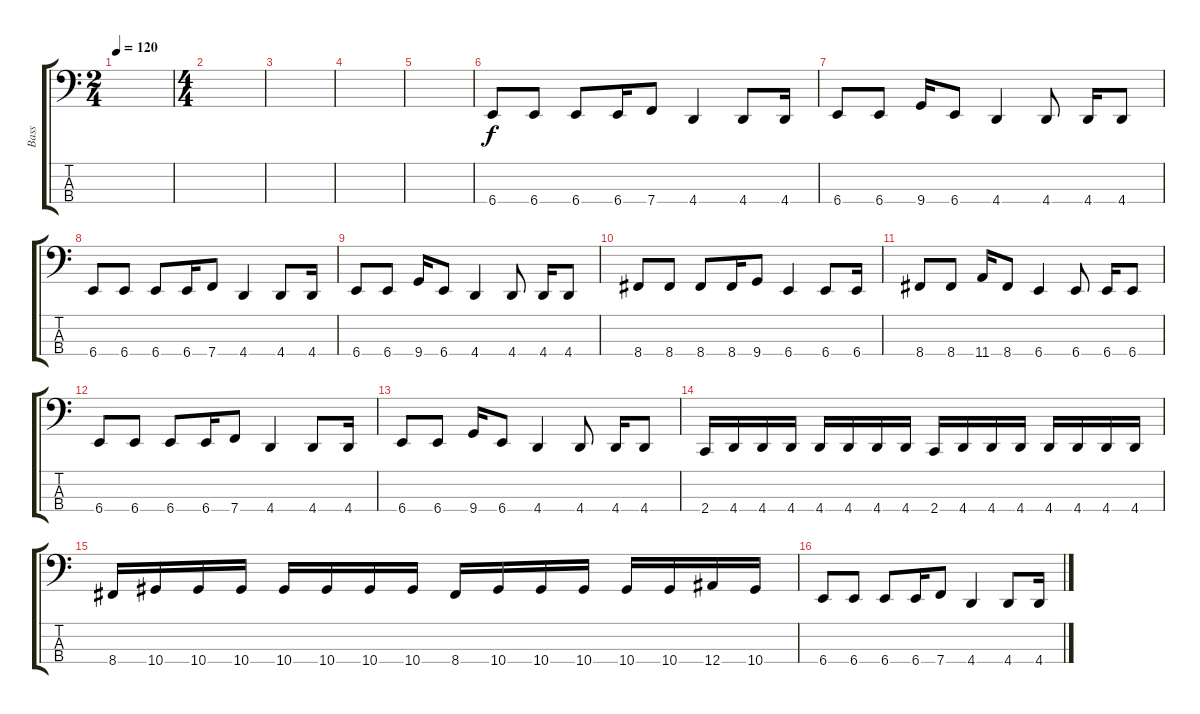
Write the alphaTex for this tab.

\track ("Bass" "Bass") {instrument electricbasspick}
\staff {score tabs}
\tuning (Eb2 Bb1 F1 Bb0) {hide}
\ts (2 4)
\tempo 120
\clef f4
\ks c
|
\ts (4 4)
|
|
|
|
6.4.8 6.4.8 6.4.8 6.4.16 7.4.8 4.4.4 4.4.8 4.4.16 |
6.4.8 6.4.8 9.4.16 6.4.8 4.4.4 4.4.8 4.4.16 4.4.8 |
6.4.8 6.4.8 6.4.8 6.4.16 7.4.8 4.4.4 4.4.8 4.4.16 |
6.4.8 6.4.8 9.4.16 6.4.8 4.4.4 4.4.8 4.4.16 4.4.8 |
8.4.8 8.4.8 8.4.8 8.4.16 9.4.8 6.4.4 6.4.8 6.4.16 |
8.4.8 8.4.8 11.4.16 8.4.8 6.4.4 6.4.8 6.4.16 6.4.8 |
6.4.8 6.4.8 6.4.8 6.4.16 7.4.8 4.4.4 4.4.8 4.4.16 |
6.4.8 6.4.8 9.4.16 6.4.8 4.4.4 4.4.8 4.4.16 4.4.8 |
2.4.16 4.4.16 4.4.16 4.4.16 4.4.16 4.4.16 4.4.16 4.4.16 2.4.16 4.4.16 4.4.16 4.4.16 4.4.16 4.4.16 4.4.16 4.4.16 |
8.4.16 10.4.16 10.4.16 10.4.16 10.4.16 10.4.16 10.4.16 10.4.16 8.4.16 10.4.16 10.4.16 10.4.16 10.4.16 10.4.16 12.4.16 10.4.16 |
6.4.8 6.4.8 6.4.8 6.4.16 7.4.8 4.4.4 4.4.8 4.4.16
